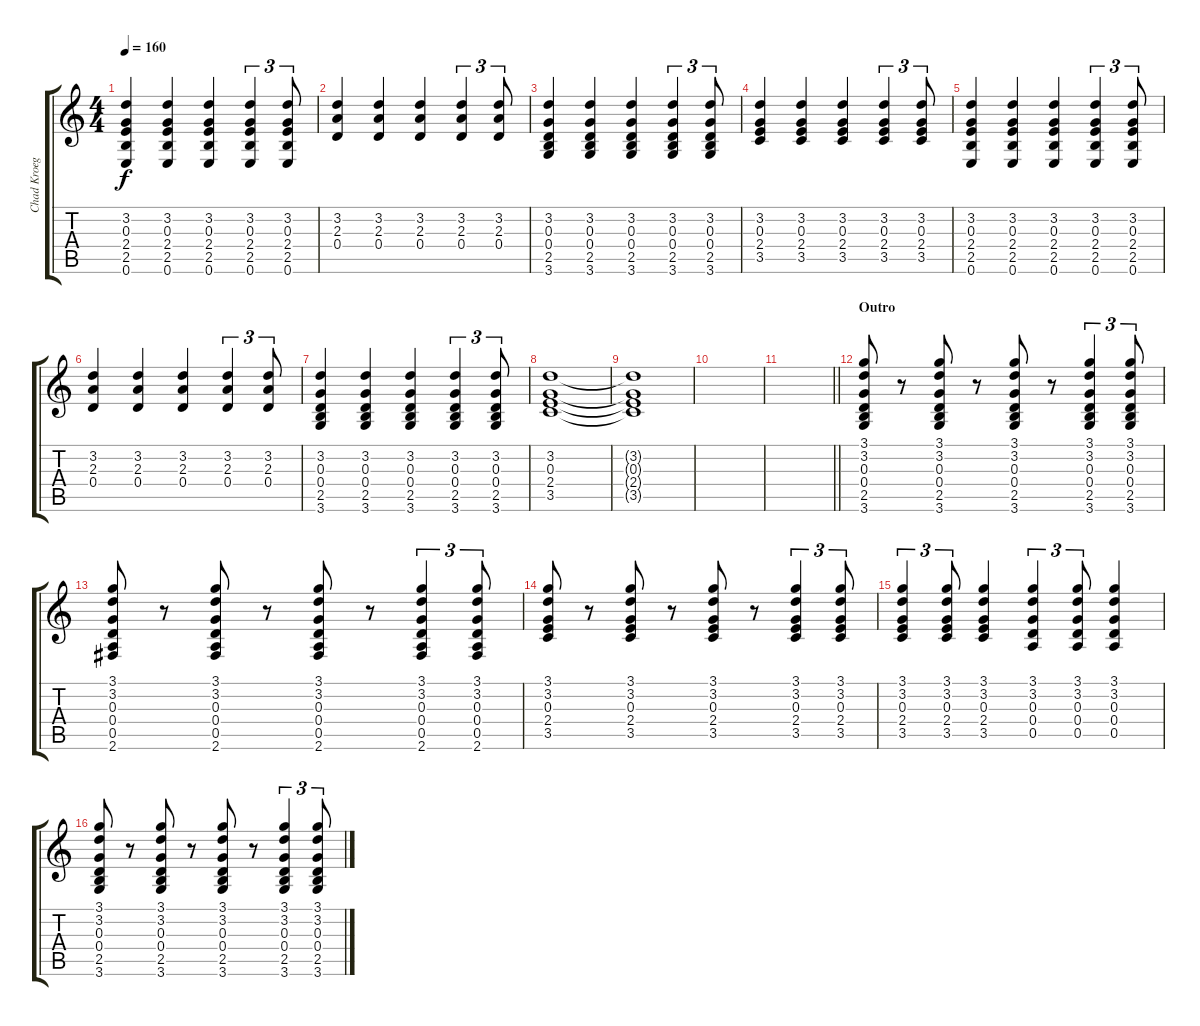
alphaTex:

\track ("Chad Kroeger" "Chad Kroeg") {instrument acousticguitarsteel}
\staff {score tabs}
\tuning (E4 B3 G3 D3 A2 E2) {hide}
\ts (4 4)
\tempo 160
\clef g2
\ks c
(3.2 0.3 2.4 2.5 0.6).4{dy f} (3.2 0.3 2.4 2.5 0.6).4 (3.2 0.3 2.4 2.5 0.6).4 (3.2 0.3 2.4 2.5 0.6).4{tu (3 2)} (3.2 0.3 2.4 2.5 0.6).8{tu (3 2)} |
(3.2 2.3 0.4).4 (3.2 2.3 0.4).4 (3.2 2.3 0.4).4 (3.2 2.3 0.4).4{tu (3 2)} (3.2 2.3 0.4).8{tu (3 2)} |
(3.2 0.3 0.4 2.5 3.6).4 (3.2 0.3 0.4 2.5 3.6).4 (3.2 0.3 0.4 2.5 3.6).4 (3.2 0.3 0.4 2.5 3.6).4{tu (3 2)} (3.2 0.3 0.4 2.5 3.6).8{tu (3 2)} |
(3.2 0.3 2.4 3.5).4 (3.2 0.3 2.4 3.5).4 (3.2 0.3 2.4 3.5).4 (3.2 0.3 2.4 3.5).4{tu (3 2)} (3.2 0.3 2.4 3.5).8{tu (3 2)} |
(3.2 0.3 2.4 2.5 0.6).4 (3.2 0.3 2.4 2.5 0.6).4 (3.2 0.3 2.4 2.5 0.6).4 (3.2 0.3 2.4 2.5 0.6).4{tu (3 2)} (3.2 0.3 2.4 2.5 0.6).8{tu (3 2)} |
(3.2 2.3 0.4).4 (3.2 2.3 0.4).4 (3.2 2.3 0.4).4 (3.2 2.3 0.4).4{tu (3 2)} (3.2 2.3 0.4).8{tu (3 2)} |
(3.2 0.3 0.4 2.5 3.6).4 (3.2 0.3 0.4 2.5 3.6).4 (3.2 0.3 0.4 2.5 3.6).4 (3.2 0.3 0.4 2.5 3.6).4{tu (3 2)} (3.2 0.3 0.4 2.5 3.6).8{tu (3 2)} |
(3.2 0.3 2.4 3.5).1 |
(3.2{t} 0.3{t} 2.4{t} 3.5{t}).1 |
|
\barLineRight lightlight
|
\section ("" "Outro")
(3.1 3.2 0.3 0.4 2.5 3.6).8 r.8 (3.1 3.2 0.3 0.4 2.5 3.6).8 r.8 (3.1 3.2 0.3 0.4 2.5 3.6).8 r.8 (3.1 3.2 0.3 0.4 2.5 3.6).4{tu (3 2)} (3.1 3.2 0.3 0.4 2.5 3.6).8{tu (3 2)} |
(3.1 3.2 0.3 0.4 0.5 2.6).8 r.8 (3.1 3.2 0.3 0.4 0.5 2.6).8 r.8 (3.1 3.2 0.3 0.4 0.5 2.6).8 r.8 (3.1 3.2 0.3 0.4 0.5 2.6).4{tu (3 2)} (3.1 3.2 0.3 0.4 0.5 2.6).8{tu (3 2)} |
(3.1 3.2 0.3 2.4 3.5).8 r.8 (3.1 3.2 0.3 2.4 3.5).8 r.8 (3.1 3.2 0.3 2.4 3.5).8 r.8 (3.1 3.2 0.3 2.4 3.5).4{tu (3 2)} (3.1 3.2 0.3 2.4 3.5).8{tu (3 2)} |
(3.1 3.2 0.3 2.4 3.5).4{tu (3 2)} (3.1 3.2 0.3 2.4 3.5).8{tu (3 2)} (3.1 3.2 0.3 2.4 3.5).4 (3.1 3.2 0.3 0.4 0.5).4{tu (3 2)} (3.1 3.2 0.3 0.4 0.5).8{tu (3 2)} (3.1 3.2 0.3 0.4 0.5).4 |
(3.1 3.2 0.3 0.4 2.5 3.6).8 r.8 (3.1 3.2 0.3 0.4 2.5 3.6).8 r.8 (3.1 3.2 0.3 0.4 2.5 3.6).8 r.8 (3.1 3.2 0.3 0.4 2.5 3.6).4{tu (3 2)} (3.1 3.2 0.3 0.4 2.5 3.6).8{tu (3 2)}
